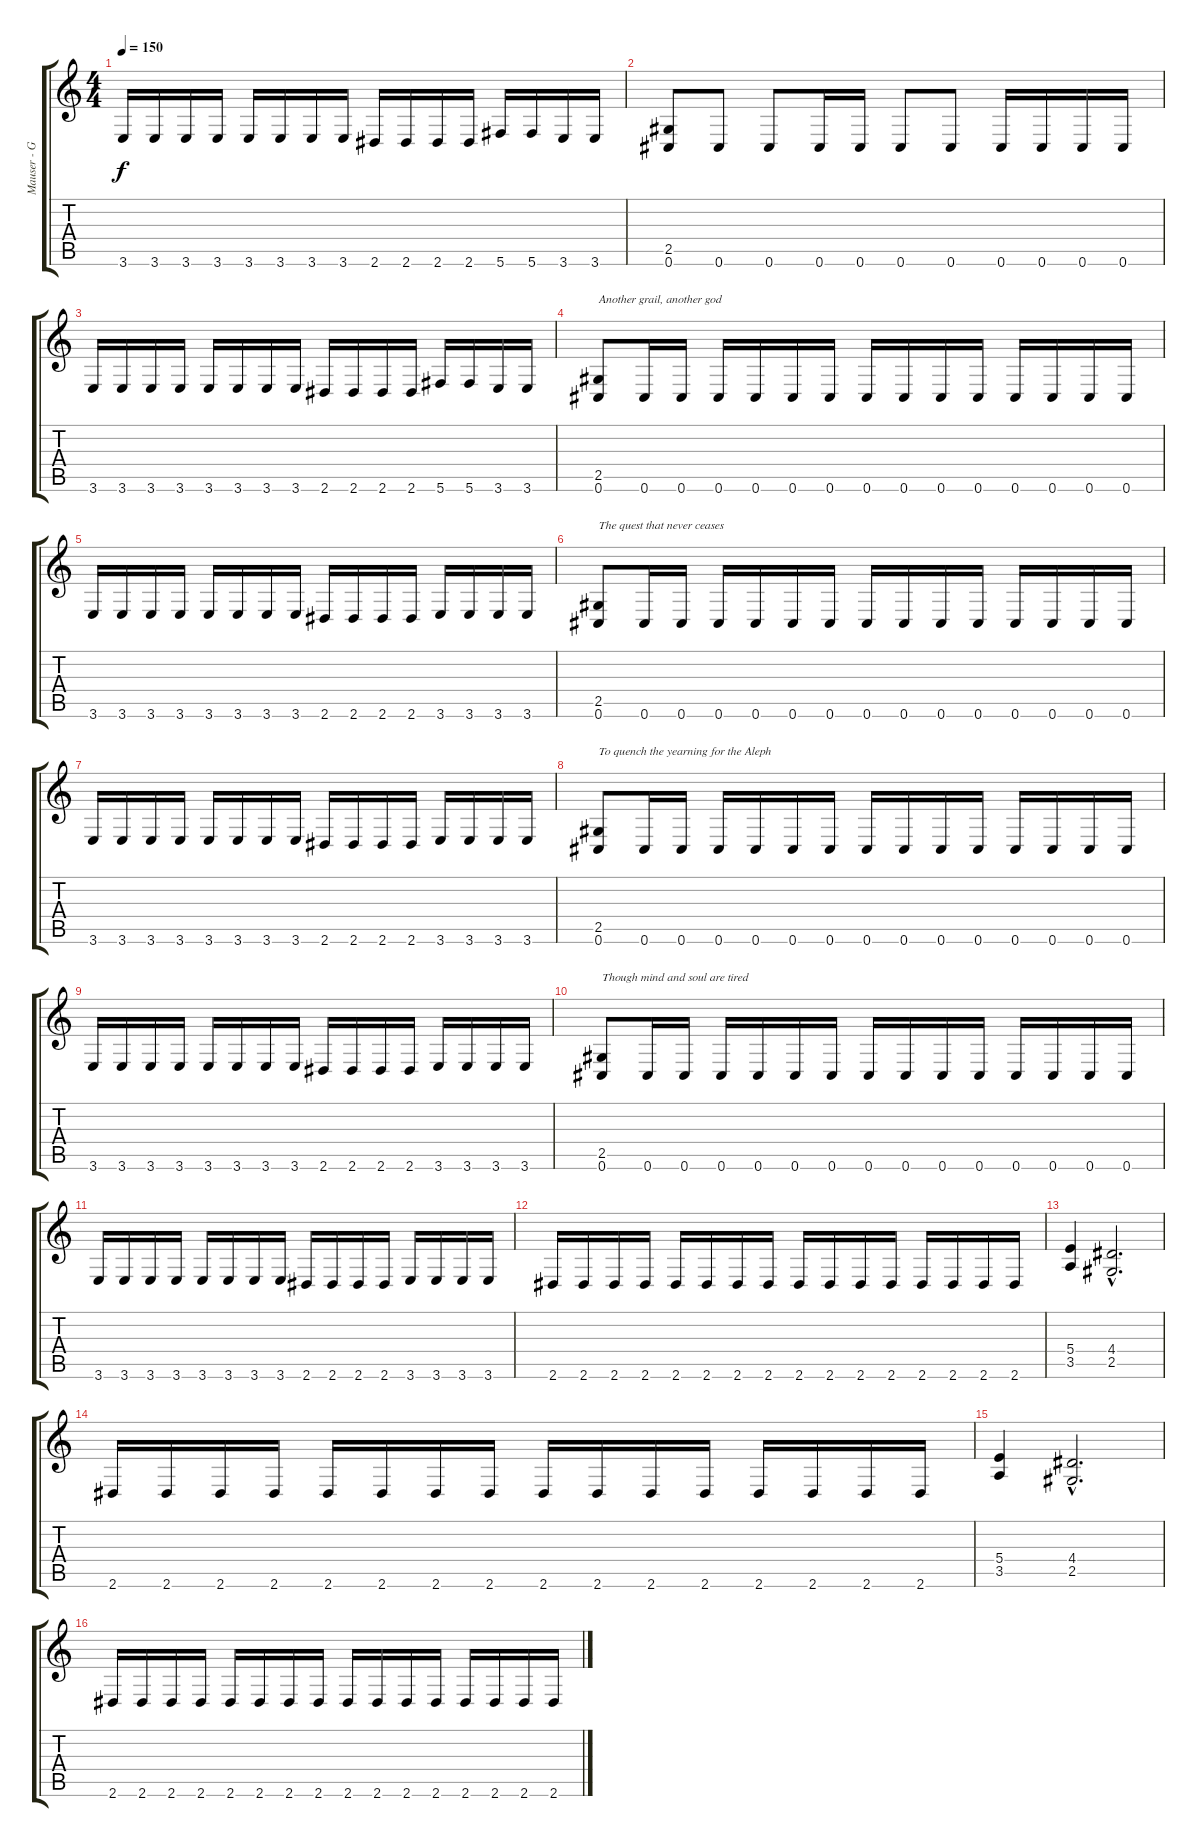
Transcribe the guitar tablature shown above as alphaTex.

\track ("Mauser - Guitar" "Mauser - G") {instrument distortionguitar}
\staff {score tabs}
\tuning (Db4 Ab3 E3 B2 Gb2 Db2) {hide}
\ts (4 4)
\tempo 150
\clef g2
\ks c
3.6.16{dy f} 3.6.16 3.6.16 3.6.16 3.6.16 3.6.16 3.6.16 3.6.16 2.6.16 2.6.16 2.6.16 2.6.16 5.6.16 5.6.16 3.6.16 3.6.16 |
(2.5 0.6).8 0.6.8 0.6.8 0.6.16 0.6.16 0.6.8 0.6.8 0.6.16 0.6.16 0.6.16 0.6.16 |
3.6.16 3.6.16 3.6.16 3.6.16 3.6.16 3.6.16 3.6.16 3.6.16 2.6.16 2.6.16 2.6.16 2.6.16 5.6.16 5.6.16 3.6.16 3.6.16 |
(2.5 0.6).8{txt "Another grail, another god"} 0.6.16 0.6.16 0.6.16 0.6.16 0.6.16 0.6.16 0.6.16 0.6.16 0.6.16 0.6.16 0.6.16 0.6.16 0.6.16 0.6.16 |
3.6.16 3.6.16 3.6.16 3.6.16 3.6.16 3.6.16 3.6.16 3.6.16 2.6.16 2.6.16 2.6.16 2.6.16 3.6.16 3.6.16 3.6.16 3.6.16 |
(2.5 0.6).8{txt "The quest that never ceases"} 0.6.16 0.6.16 0.6.16 0.6.16 0.6.16 0.6.16 0.6.16 0.6.16 0.6.16 0.6.16 0.6.16 0.6.16 0.6.16 0.6.16 |
3.6.16 3.6.16 3.6.16 3.6.16 3.6.16 3.6.16 3.6.16 3.6.16 2.6.16 2.6.16 2.6.16 2.6.16 3.6.16 3.6.16 3.6.16 3.6.16 |
(2.5 0.6).8{txt "To quench the yearning for the Aleph"} 0.6.16 0.6.16 0.6.16 0.6.16 0.6.16 0.6.16 0.6.16 0.6.16 0.6.16 0.6.16 0.6.16 0.6.16 0.6.16 0.6.16 |
3.6.16 3.6.16 3.6.16 3.6.16 3.6.16 3.6.16 3.6.16 3.6.16 2.6.16 2.6.16 2.6.16 2.6.16 3.6.16 3.6.16 3.6.16 3.6.16 |
(2.5 0.6).8{txt "Though mind and soul are tired"} 0.6.16 0.6.16 0.6.16 0.6.16 0.6.16 0.6.16 0.6.16 0.6.16 0.6.16 0.6.16 0.6.16 0.6.16 0.6.16 0.6.16 |
3.6.16 3.6.16 3.6.16 3.6.16 3.6.16 3.6.16 3.6.16 3.6.16 2.6.16 2.6.16 2.6.16 2.6.16 3.6.16 3.6.16 3.6.16 3.6.16 |
2.6.16 2.6.16 2.6.16 2.6.16 2.6.16 2.6.16 2.6.16 2.6.16 2.6.16 2.6.16 2.6.16 2.6.16 2.6.16 2.6.16 2.6.16 2.6.16 |
(5.4 3.5).4 (4.4{hac} 2.5{hac}).2{d} |
2.6.16 2.6.16 2.6.16 2.6.16 2.6.16 2.6.16 2.6.16 2.6.16 2.6.16 2.6.16 2.6.16 2.6.16 2.6.16 2.6.16 2.6.16 2.6.16 |
(5.4 3.5).4 (4.4{hac} 2.5{hac}).2{d} |
2.6.16 2.6.16 2.6.16 2.6.16 2.6.16 2.6.16 2.6.16 2.6.16 2.6.16 2.6.16 2.6.16 2.6.16 2.6.16 2.6.16 2.6.16 2.6.16
